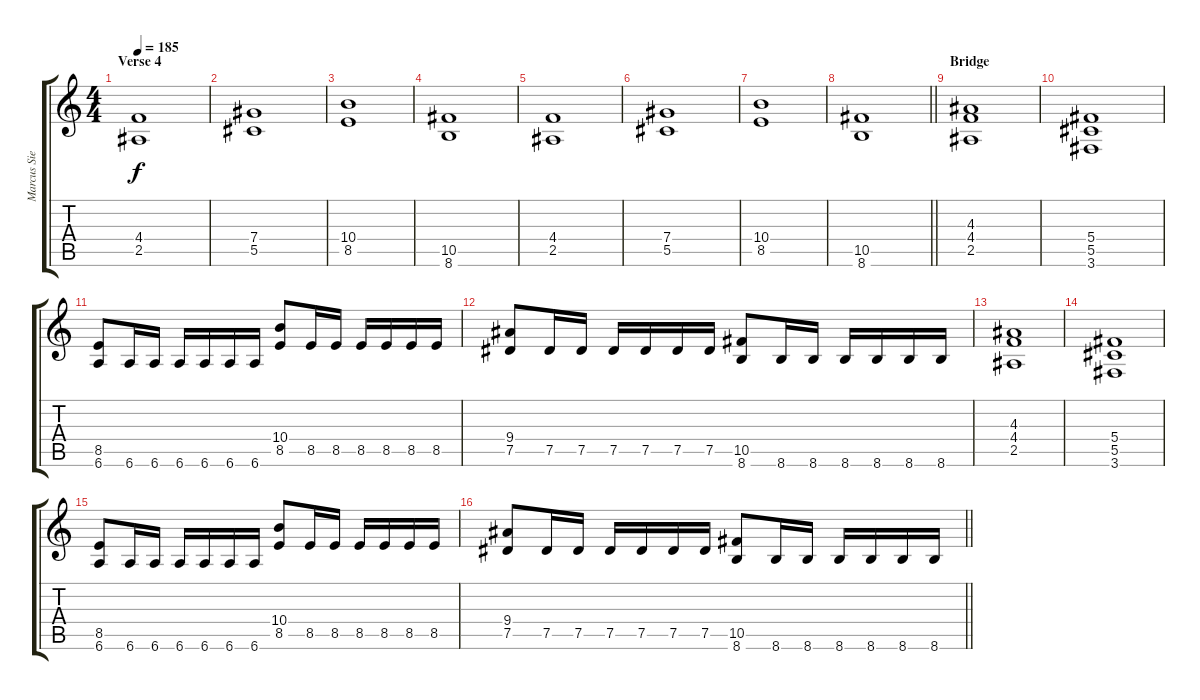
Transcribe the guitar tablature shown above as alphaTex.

\track ("Marcus Siepen" "Marcus Sie") {instrument distortionguitar}
\staff {score tabs}
\tuning (Eb4 Bb3 Gb3 Db3 Ab2 Eb2) {hide}
\ts (4 4)
\section ("" "Verse 4")
\tempo 185
\clef g2
\ks c
(4.4 2.5).1{dy f} |
(7.4 5.5).1 |
(10.4 8.5).1 |
(10.5 8.6).1 |
(4.4 2.5).1 |
(7.4 5.5).1 |
(10.4 8.5).1 |
\barLineRight lightlight
(10.5 8.6).1 |
\section ("" "Bridge")
(4.3 4.4 2.5).1 |
(5.4 5.5 3.6).1 |
(8.5 6.6).8 6.6.16 6.6.16 6.6.16 6.6.16 6.6.16 6.6.16 (10.4 8.5).8 8.5.16 8.5.16 8.5.16 8.5.16 8.5.16 8.5.16 |
(9.4 7.5).8 7.5.16 7.5.16 7.5.16 7.5.16 7.5.16 7.5.16 (10.5 8.6).8 8.6.16 8.6.16 8.6.16 8.6.16 8.6.16 8.6.16 |
(4.3 4.4 2.5).1 |
(5.4 5.5 3.6).1 |
(8.5 6.6).8 6.6.16 6.6.16 6.6.16 6.6.16 6.6.16 6.6.16 (10.4 8.5).8 8.5.16 8.5.16 8.5.16 8.5.16 8.5.16 8.5.16 |
\barLineRight lightlight
(9.4 7.5).8 7.5.16 7.5.16 7.5.16 7.5.16 7.5.16 7.5.16 (10.5 8.6).8 8.6.16 8.6.16 8.6.16 8.6.16 8.6.16 8.6.16
